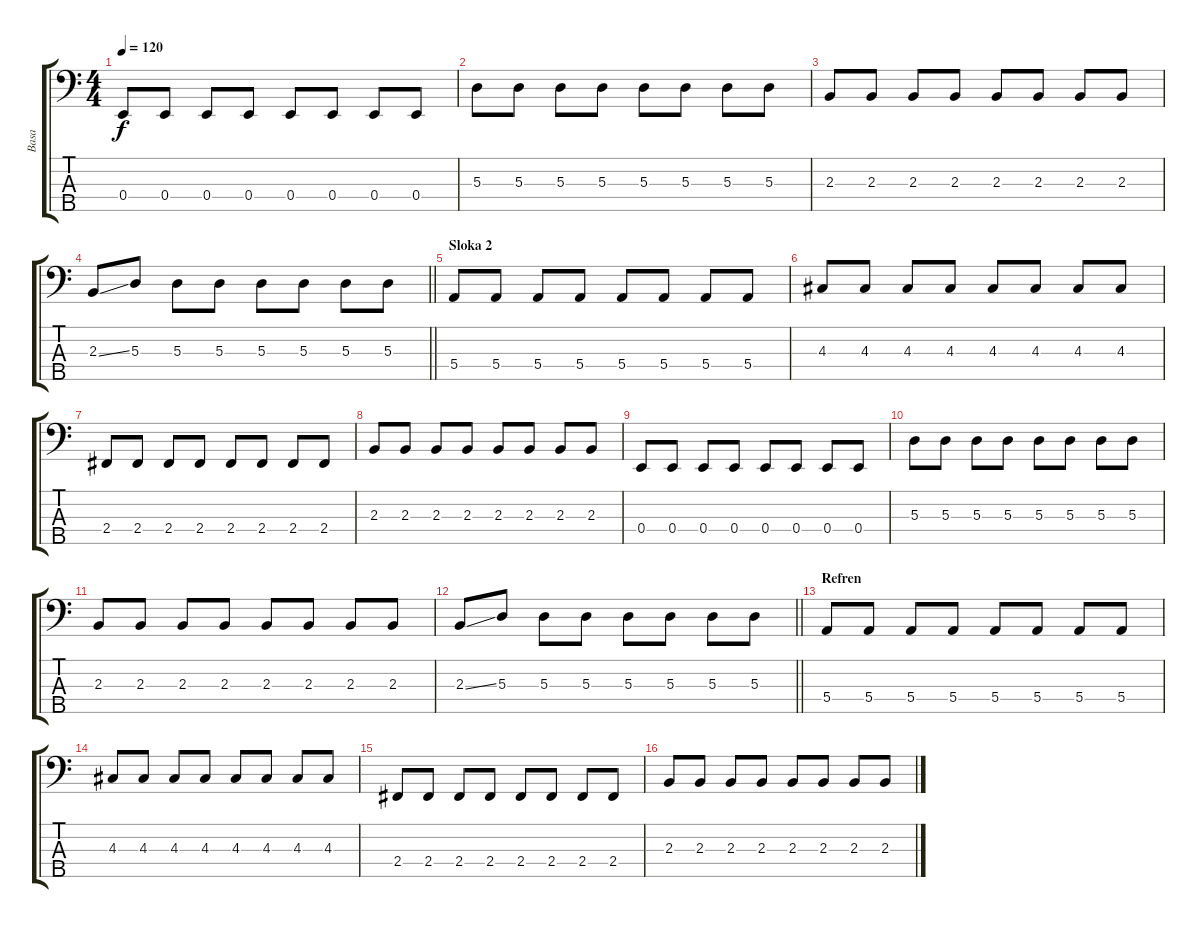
\track ("Basa" "Basa") {instrument electricbasspick}
\staff {score tabs}
\tuning (G2 D2 A1 E1 B0) {hide}
\ts (4 4)
\tempo 120
\clef f4
\ks c
0.4.8{dy f} 0.4.8 0.4.8 0.4.8 0.4.8 0.4.8 0.4.8 0.4.8 |
5.3.8 5.3.8 5.3.8 5.3.8 5.3.8 5.3.8 5.3.8 5.3.8 |
2.3.8 2.3.8 2.3.8 2.3.8 2.3.8 2.3.8 2.3.8 2.3.8 |
\barLineRight lightlight
2.3{ss}.8 5.3.8 5.3.8 5.3.8 5.3.8 5.3.8 5.3.8 5.3.8 |
\section ("" "Sloka 2")
5.4.8 5.4.8 5.4.8 5.4.8 5.4.8 5.4.8 5.4.8 5.4.8 |
4.3.8 4.3.8 4.3.8 4.3.8 4.3.8 4.3.8 4.3.8 4.3.8 |
2.4.8 2.4.8 2.4.8 2.4.8 2.4.8 2.4.8 2.4.8 2.4.8 |
2.3.8 2.3.8 2.3.8 2.3.8 2.3.8 2.3.8 2.3.8 2.3.8 |
0.4.8 0.4.8 0.4.8 0.4.8 0.4.8 0.4.8 0.4.8 0.4.8 |
5.3.8 5.3.8 5.3.8 5.3.8 5.3.8 5.3.8 5.3.8 5.3.8 |
2.3.8 2.3.8 2.3.8 2.3.8 2.3.8 2.3.8 2.3.8 2.3.8 |
\barLineRight lightlight
2.3{ss}.8 5.3.8 5.3.8 5.3.8 5.3.8 5.3.8 5.3.8 5.3.8 |
\section ("" "Refren")
5.4.8 5.4.8 5.4.8 5.4.8 5.4.8 5.4.8 5.4.8 5.4.8 |
4.3.8 4.3.8 4.3.8 4.3.8 4.3.8 4.3.8 4.3.8 4.3.8 |
2.4.8 2.4.8 2.4.8 2.4.8 2.4.8 2.4.8 2.4.8 2.4.8 |
2.3.8 2.3.8 2.3.8 2.3.8 2.3.8 2.3.8 2.3.8 2.3.8
